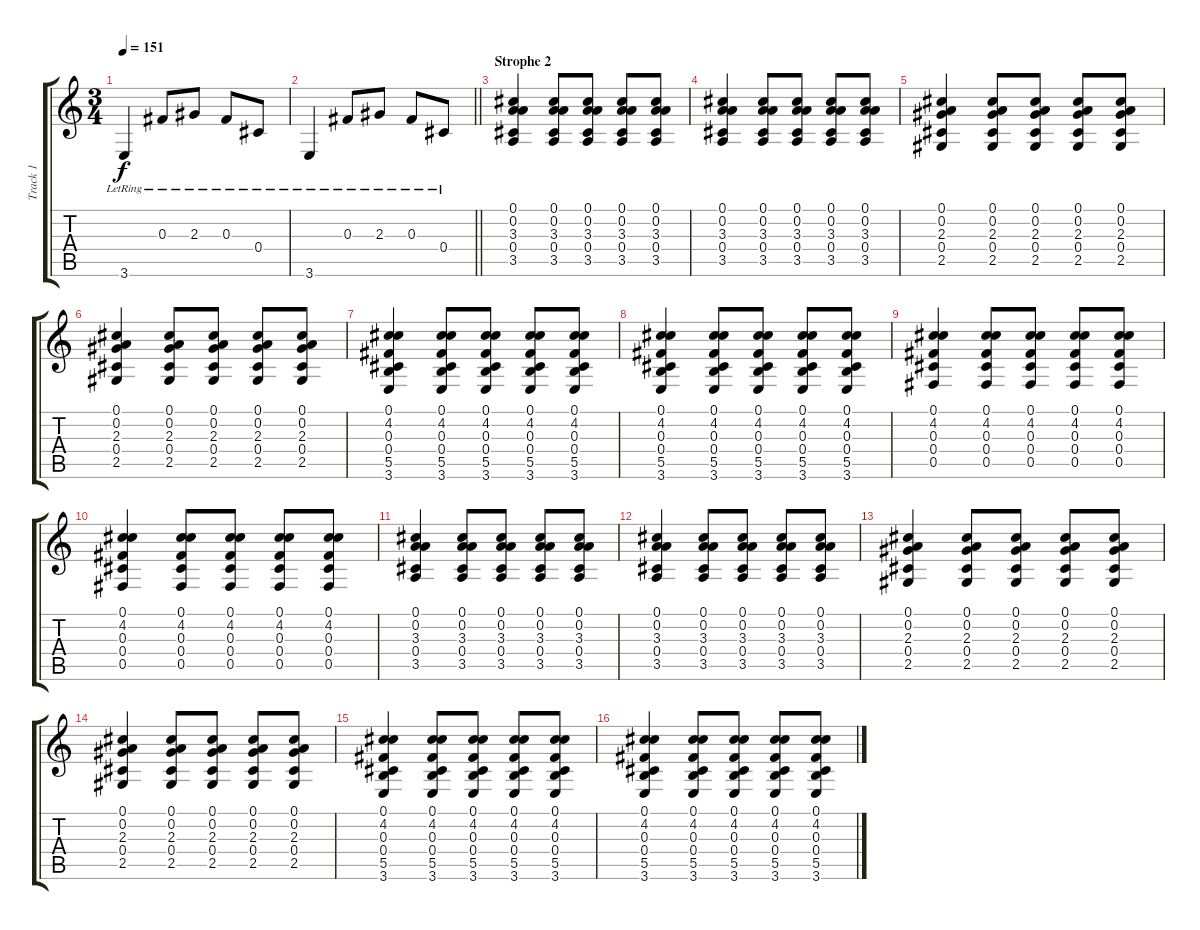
\track ("Track 1" "Track 1") {instrument acousticguitarsteel}
\staff {score tabs}
\tuning (Db4 A3 Gb3 Db3 Gb2 Db2) {hide}
\ts (3 4)
\tempo 151
\clef g2
\ks c
3.6{lr}.4{dy f} 0.3{lr}.8 2.3{lr}.8 0.3{lr}.8 0.4{lr}.8 |
\barLineRight lightlight
3.6{lr}.4 0.3{lr}.8 2.3{lr}.8 0.3{lr}.8 0.4{lr}.8 |
\section ("" "Strophe 2")
(0.1 0.2 3.3 0.4 3.5).4 (0.1 0.2 3.3 0.4 3.5).8 (0.1 0.2 3.3 0.4 3.5).8 (0.1 0.2 3.3 0.4 3.5).8 (0.1 0.2 3.3 0.4 3.5).8 |
(0.1 0.2 3.3 0.4 3.5).4 (0.1 0.2 3.3 0.4 3.5).8 (0.1 0.2 3.3 0.4 3.5).8 (0.1 0.2 3.3 0.4 3.5).8 (0.1 0.2 3.3 0.4 3.5).8 |
(0.1 0.2 2.3 0.4 2.5).4 (0.1 0.2 2.3 0.4 2.5).8 (0.1 0.2 2.3 0.4 2.5).8 (0.1 0.2 2.3 0.4 2.5).8 (0.1 0.2 2.3 0.4 2.5).8 |
(0.1 0.2 2.3 0.4 2.5).4 (0.1 0.2 2.3 0.4 2.5).8 (0.1 0.2 2.3 0.4 2.5).8 (0.1 0.2 2.3 0.4 2.5).8 (0.1 0.2 2.3 0.4 2.5).8 |
(0.1 4.2 0.3 0.4 5.5 3.6).4 (0.1 4.2 0.3 0.4 5.5 3.6).8 (0.1 4.2 0.3 0.4 5.5 3.6).8 (0.1 4.2 0.3 0.4 5.5 3.6).8 (0.1 4.2 0.3 0.4 5.5 3.6).8 |
(0.1 4.2 0.3 0.4 5.5 3.6).4 (0.1 4.2 0.3 0.4 5.5 3.6).8 (0.1 4.2 0.3 0.4 5.5 3.6).8 (0.1 4.2 0.3 0.4 5.5 3.6).8 (0.1 4.2 0.3 0.4 5.5 3.6).8 |
(0.1 4.2 0.3 0.4 0.5).4 (0.1 4.2 0.3 0.4 0.5).8 (0.1 4.2 0.3 0.4 0.5).8 (0.1 4.2 0.3 0.4 0.5).8 (0.1 4.2 0.3 0.4 0.5).8 |
(0.1 4.2 0.3 0.4 0.5).4 (0.1 4.2 0.3 0.4 0.5).8 (0.1 4.2 0.3 0.4 0.5).8 (0.1 4.2 0.3 0.4 0.5).8 (0.1 4.2 0.3 0.4 0.5).8 |
(0.1 0.2 3.3 0.4 3.5).4 (0.1 0.2 3.3 0.4 3.5).8 (0.1 0.2 3.3 0.4 3.5).8 (0.1 0.2 3.3 0.4 3.5).8 (0.1 0.2 3.3 0.4 3.5).8 |
(0.1 0.2 3.3 0.4 3.5).4 (0.1 0.2 3.3 0.4 3.5).8 (0.1 0.2 3.3 0.4 3.5).8 (0.1 0.2 3.3 0.4 3.5).8 (0.1 0.2 3.3 0.4 3.5).8 |
(0.1 0.2 2.3 0.4 2.5).4 (0.1 0.2 2.3 0.4 2.5).8 (0.1 0.2 2.3 0.4 2.5).8 (0.1 0.2 2.3 0.4 2.5).8 (0.1 0.2 2.3 0.4 2.5).8 |
(0.1 0.2 2.3 0.4 2.5).4 (0.1 0.2 2.3 0.4 2.5).8 (0.1 0.2 2.3 0.4 2.5).8 (0.1 0.2 2.3 0.4 2.5).8 (0.1 0.2 2.3 0.4 2.5).8 |
(0.1 4.2 0.3 0.4 5.5 3.6).4 (0.1 4.2 0.3 0.4 5.5 3.6).8 (0.1 4.2 0.3 0.4 5.5 3.6).8 (0.1 4.2 0.3 0.4 5.5 3.6).8 (0.1 4.2 0.3 0.4 5.5 3.6).8 |
(0.1 4.2 0.3 0.4 5.5 3.6).4 (0.1 4.2 0.3 0.4 5.5 3.6).8 (0.1 4.2 0.3 0.4 5.5 3.6).8 (0.1 4.2 0.3 0.4 5.5 3.6).8 (0.1 4.2 0.3 0.4 5.5 3.6).8
